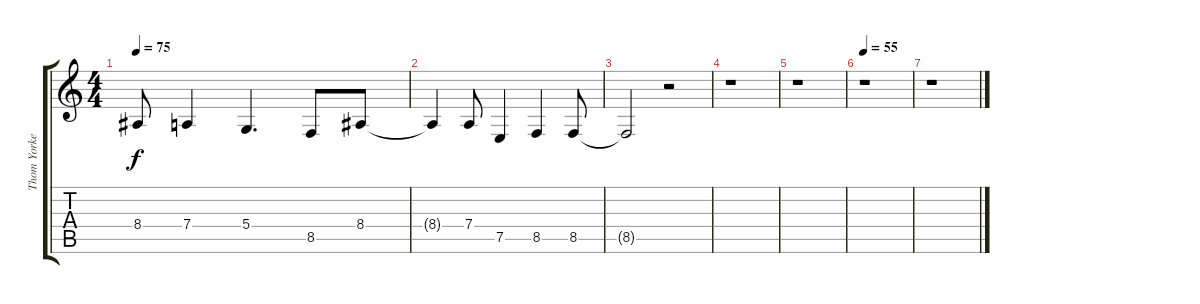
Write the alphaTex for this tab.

\track ("Thom Yorke (Voz) " "Thom Yorke") {instrument bassoon}
\staff {score tabs}
\tuning (E4 B3 G3 D3 A2 E2) {hide}
\ts (4 4)
\tempo 75
\clef g2
\ks c
8.4.8{dy f} 7.4.4 5.4.4{d} 8.5.8 8.4.8 |
8.4{t}.4 7.4.8 7.5.4 8.5.4 8.5.8 |
8.5{t}.2 r.2 |
r.1 |
r.1 |
\tempo 55
r.1 |
r.1
